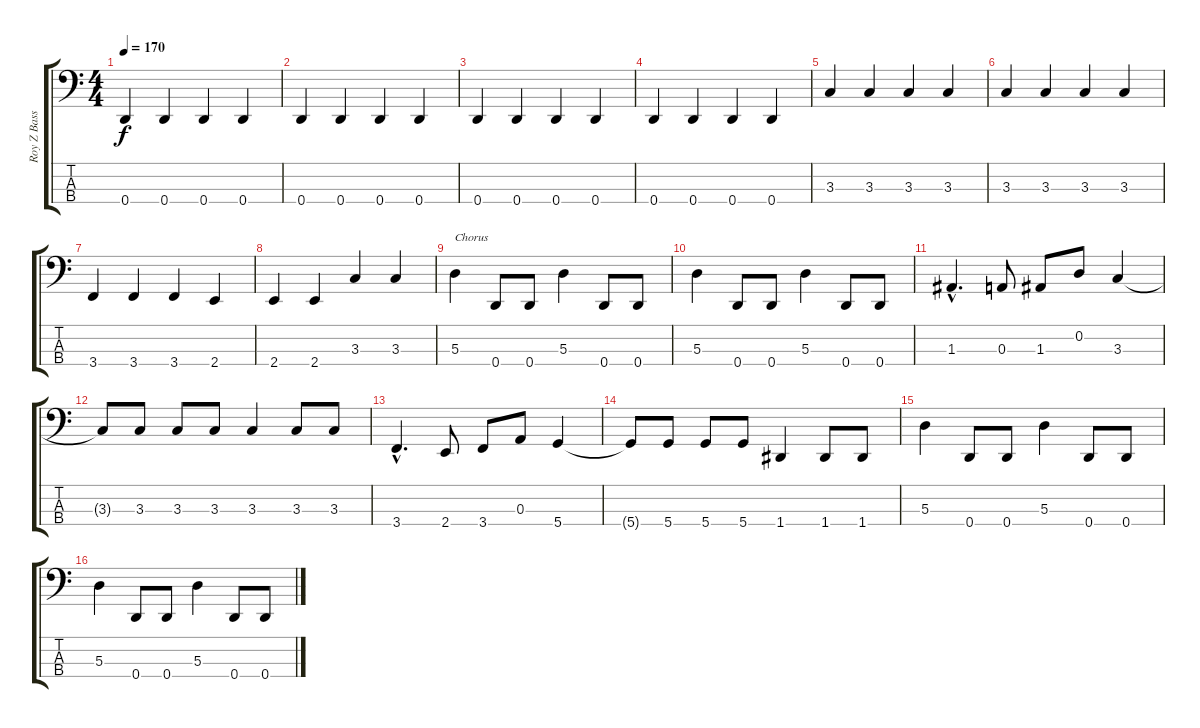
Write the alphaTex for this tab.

\track ("Roy Z Bass" "Roy Z Bass") {instrument electricbassfinger}
\staff {score tabs}
\tuning (G2 D2 A1 D1) {hide}
\ts (4 4)
\tempo 170
\clef f4
\ks c
0.4.4{dy f} 0.4.4 0.4.4 0.4.4 |
0.4.4 0.4.4 0.4.4 0.4.4 |
0.4.4 0.4.4 0.4.4 0.4.4 |
0.4.4 0.4.4 0.4.4 0.4.4 |
3.3.4 3.3.4 3.3.4 3.3.4 |
3.3.4 3.3.4 3.3.4 3.3.4 |
3.4.4 3.4.4 3.4.4 2.4.4 |
2.4.4 2.4.4 3.3.4 3.3.4 |
5.3.4{txt "Chorus"} 0.4.8 0.4.8 5.3.4 0.4.8 0.4.8 |
5.3.4 0.4.8 0.4.8 5.3.4 0.4.8 0.4.8 |
1.3{hac}.4{d} 0.3.8 1.3.8 0.2.8 3.3.4 |
3.3{t}.8 3.3.8 3.3.8 3.3.8 3.3.4 3.3.8 3.3.8 |
3.4{hac}.4{d} 2.4.8 3.4.8 0.3.8 5.4.4 |
5.4{t}.8 5.4.8 5.4.8 5.4.8 1.4.4 1.4.8 1.4.8 |
5.3.4 0.4.8 0.4.8 5.3.4 0.4.8 0.4.8 |
5.3.4 0.4.8 0.4.8 5.3.4 0.4.8 0.4.8
